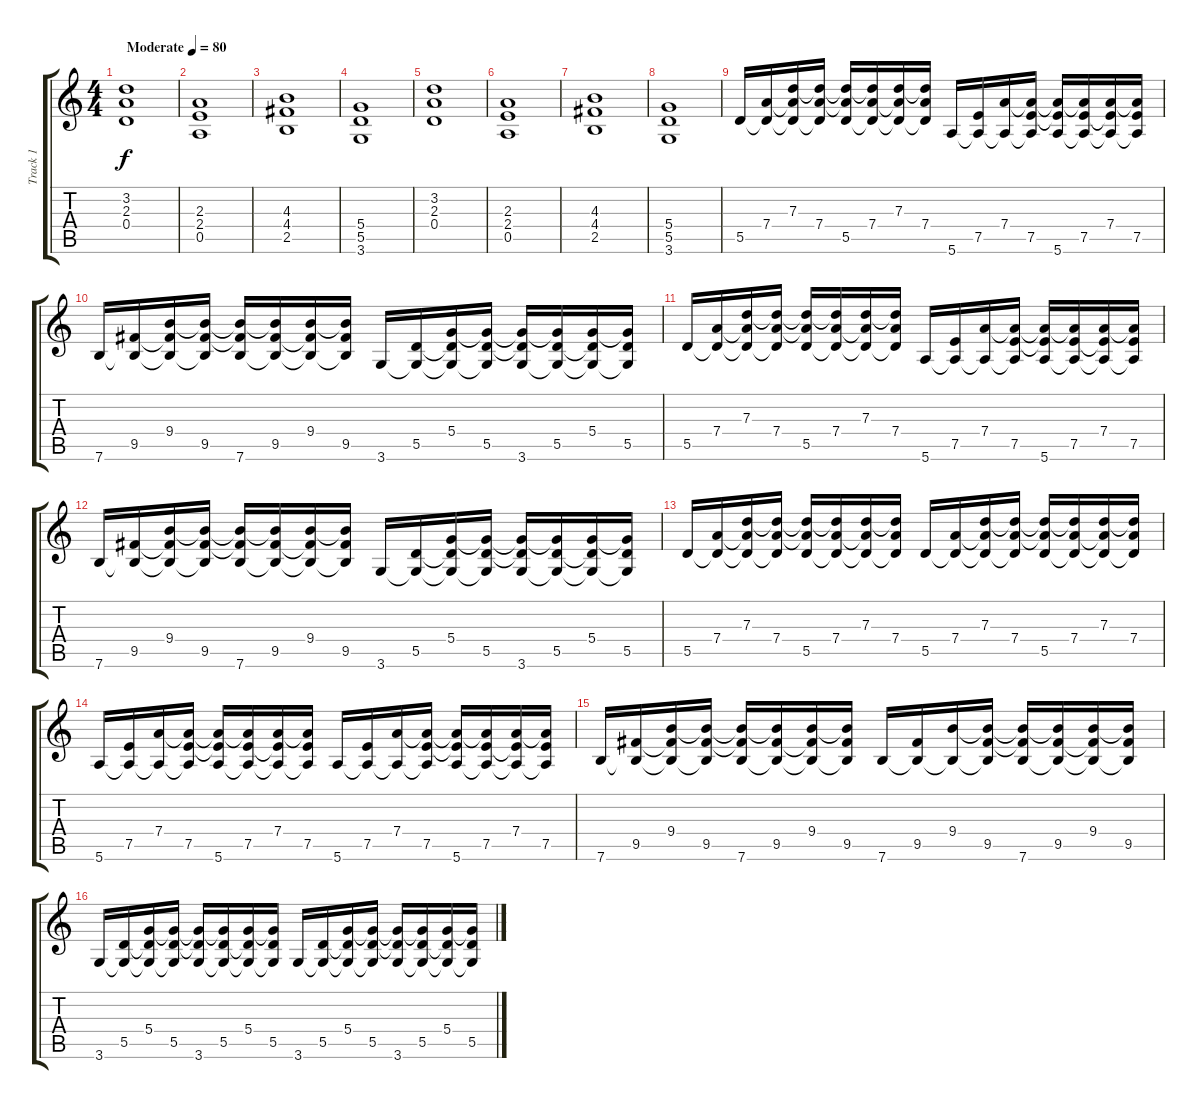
\track ("Track 1" "Track 1") {instrument acousticguitarsteel}
\staff {score tabs}
\tuning (E4 B3 G3 D3 A2 E2) {hide}
\ts (4 4)
\tempo (80 "Moderate")
\clef g2
\ks c
(3.2 2.3 0.4).1{dy f instrument acousticguitarsteel} |
(2.3 2.4 0.5).1 |
(4.3 4.4 2.5).1 |
(5.4 5.5 3.6).1 |
(3.2 2.3 0.4).1 |
(2.3 2.4 0.5).1 |
(4.3 4.4 2.5).1 |
(5.4 5.5 3.6).1 |
5.5.16 (7.4 5.5{t}).16 (7.3 7.4{t} 5.5{t}).16 (7.3{t} 7.4 5.5{t}).16 (7.3{t} 7.4{t} 5.5).16 (7.3{t} 7.4 5.5{t}).16 (7.3 7.4{t} 5.5{t}).16 (7.3{t} 7.4 5.5{t}).16 5.6.16 (7.5 5.6{t}).16 (7.4 5.6{t}).16 (7.4{t} 7.5 5.6{t}).16 (7.4{t} 7.5{t} 5.6).16 (7.4{t} 7.5 5.6{t}).16 (7.4 7.5{t} 5.6{t}).16 (7.4{t} 7.5 5.6{t}).16 |
7.6.16 (9.5 7.6{t}).16 (9.4 9.5{t} 7.6{t}).16 (9.4{t} 9.5 7.6{t}).16 (9.4{t} 9.5{t} 7.6).16 (9.4{t} 9.5 7.6{t}).16 (9.4 9.5{t} 7.6{t}).16 (9.4{t} 9.5 7.6{t}).16 3.6.16 (5.5 3.6{t}).16 (5.4 5.5{t} 3.6{t}).16 (5.4{t} 5.5 3.6{t}).16 (5.4{t} 5.5{t} 3.6).16 (5.4{t} 5.5 3.6{t}).16 (5.4 5.5{t} 3.6{t}).16 (5.4{t} 5.5 3.6{t}).16 |
5.5.16 (7.4 5.5{t}).16 (7.3 7.4{t} 5.5{t}).16 (7.3{t} 7.4 5.5{t}).16 (7.3{t} 7.4{t} 5.5).16 (7.3{t} 7.4 5.5{t}).16 (7.3 7.4{t} 5.5{t}).16 (7.3{t} 7.4 5.5{t}).16 5.6.16 (7.5 5.6{t}).16 (7.4 5.6{t}).16 (7.4{t} 7.5 5.6{t}).16 (7.4{t} 7.5{t} 5.6).16 (7.4{t} 7.5 5.6{t}).16 (7.4 7.5{t} 5.6{t}).16 (7.4{t} 7.5 5.6{t}).16 |
7.6.16 (9.5 7.6{t}).16 (9.4 9.5{t} 7.6{t}).16 (9.4{t} 9.5 7.6{t}).16 (9.4{t} 9.5{t} 7.6).16 (9.4{t} 9.5 7.6{t}).16 (9.4 9.5{t} 7.6{t}).16 (9.4{t} 9.5 7.6{t}).16 3.6.16 (5.5 3.6{t}).16 (5.4 5.5{t} 3.6{t}).16 (5.4{t} 5.5 3.6{t}).16 (5.4{t} 5.5{t} 3.6).16 (5.4{t} 5.5 3.6{t}).16 (5.4 5.5{t} 3.6{t}).16 (5.4{t} 5.5 3.6{t}).16 |
5.5.16 (7.4 5.5{t}).16 (7.3 7.4{t} 5.5{t}).16 (7.3{t} 7.4 5.5{t}).16 (7.3{t} 7.4{t} 5.5).16 (7.3{t} 7.4 5.5{t}).16 (7.3 7.4{t} 5.5{t}).16 (7.3{t} 7.4 5.5{t}).16 5.5.16 (7.4 5.5{t}).16 (7.3 7.4{t} 5.5{t}).16 (7.3{t} 7.4 5.5{t}).16 (7.3{t} 7.4{t} 5.5).16 (7.3{t} 7.4 5.5{t}).16 (7.3 7.4{t} 5.5{t}).16 (7.3{t} 7.4 5.5{t}).16 |
5.6.16 (7.5 5.6{t}).16 (7.4 5.6{t}).16 (7.4{t} 7.5 5.6{t}).16 (7.4{t} 7.5{t} 5.6).16 (7.4{t} 7.5 5.6{t}).16 (7.4 7.5{t} 5.6{t}).16 (7.4{t} 7.5 5.6{t}).16 5.6.16 (7.5 5.6{t}).16 (7.4 5.6{t}).16 (7.4{t} 7.5 5.6{t}).16 (7.4{t} 7.5{t} 5.6).16 (7.4{t} 7.5 5.6{t}).16 (7.4 7.5{t} 5.6{t}).16 (7.4{t} 7.5 5.6{t}).16 |
7.6.16 (9.5 7.6{t}).16 (9.4 9.5{t} 7.6{t}).16 (9.4{t} 9.5 7.6{t}).16 (9.4{t} 9.5{t} 7.6).16 (9.4{t} 9.5 7.6{t}).16 (9.4 9.5{t} 7.6{t}).16 (9.4{t} 9.5 7.6{t}).16 7.6.16 (9.5 7.6{t}).16 (9.4 7.6{t}).16 (9.4{t} 9.5 7.6{t}).16 (9.4{t} 9.5{t} 7.6).16 (9.4{t} 9.5 7.6{t}).16 (9.4 9.5{t} 7.6{t}).16 (9.4{t} 9.5 7.6{t}).16 |
3.6.16 (5.5 3.6{t}).16 (5.4 5.5{t} 3.6{t}).16 (5.4{t} 5.5 3.6{t}).16 (5.4{t} 5.5{t} 3.6).16 (5.4{t} 5.5 3.6{t}).16 (5.4 5.5{t} 3.6{t}).16 (5.4{t} 5.5 3.6{t}).16 3.6.16 (5.5 3.6{t}).16 (5.4 5.5{t} 3.6{t}).16 (5.4{t} 5.5 3.6{t}).16 (5.4{t} 5.5{t} 3.6).16 (5.4{t} 5.5 3.6{t}).16 (5.4 5.5{t} 3.6{t}).16 (5.4{t} 5.5 3.6{t}).16
